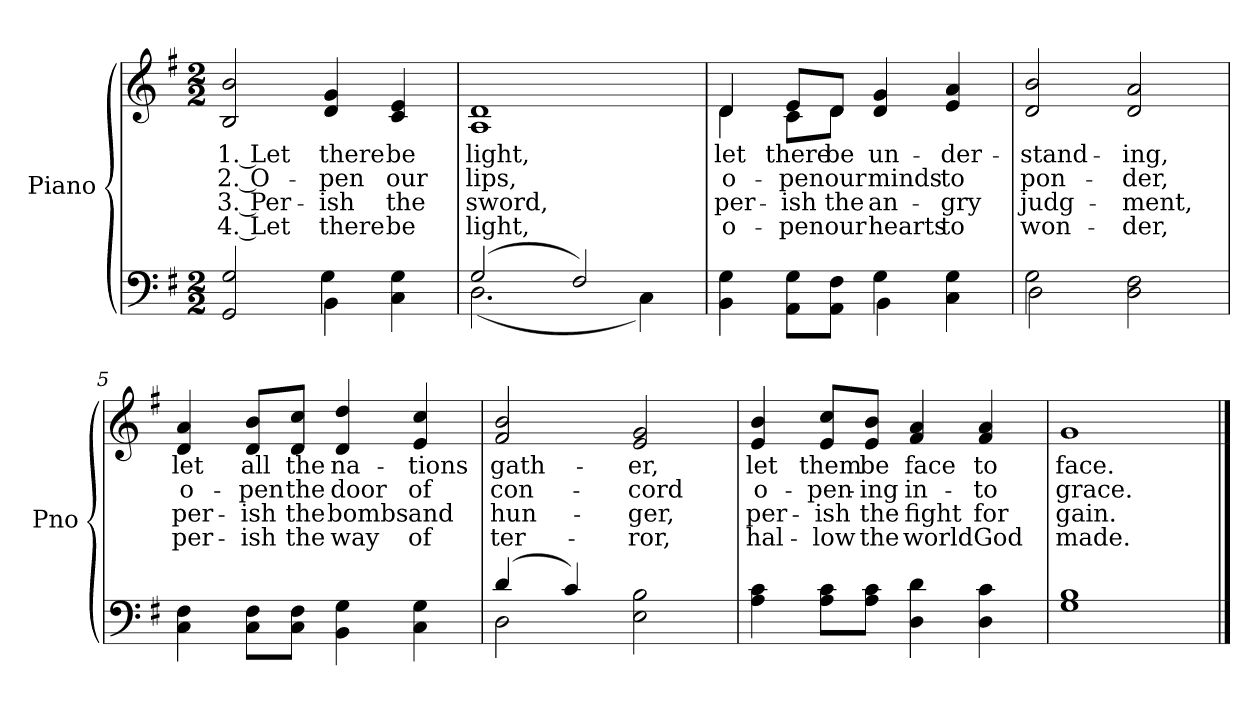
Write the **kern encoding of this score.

**kern	**kern	**text	**text	**text	**text
*part2	*part1	*part1	*part1	*part1	*part1
*staff2	*staff1	*staff1	*staff1	*staff1	*staff1
*I"Piano	*I"Piano	*	*	*	*
*I'Pno	*I'Pno	*	*	*	*
*clefF4	*clefG2	*	*	*	*
*k[f#]	*k[f#]	*	*	*	*
*M2/2	*M2/2	*	*	*	*
*MM126	*MM126	*	*	*	*
=1	=1	=1	=1	=1	=1
*^	*	*	*	*	*
!	!	!	!LO:LY:b	!LO:LY:b	!LO:LY:b	!LO:LY:b
2GG/ 2G/	2ryy	2B/ 2b/	1. Let	2. O-	3. Per-	4. Let
!	!	!	!LO:LY:b	!LO:LY:b	!LO:LY:b	!LO:LY:b
4BB\	4G\	4d/ 4g/	there	-pen	-ish	there
!	!	!	!LO:LY:b	!LO:LY:b	!LO:LY:b	!LO:LY:b
4C\ 4G\	4ryy	4c/ 4e/	be	our	the	be
=2	=2	=2	=2	=2	=2	=2
!	!	!	!LO:LY:b	!LO:LY:b	!LO:LY:b	!LO:LY:b
*	*	*^	*	*	*	*
(>2G/	(<2.D\	1d	1A	light,	lips,	sword,	light,
2F#/)	.	.	.	.	.	.	.
.	4C\)	.	.	.	.	.	.
=3	=3	=3	=3	=3	=3	=3	=3
!	!	!	!	!LO:LY:b	!LO:LY:b	!LO:LY:b	!LO:LY:b
4BB\ 4G\	2ryy	4d/	4d\	let	o-	per-	o-
!	!	!	!	!LO:LY:b	!LO:LY:b	!LO:LY:b	!LO:LY:b
8AA\ 8G\L	.	8e/L	8c\L	there	-pen	-ish	-pen
!	!	!	!	!LO:LY:b	!LO:LY:b	!LO:LY:b	!LO:LY:b
8AA\ 8F#\J	.	8d/J	8d\J	be	our	the	our
!	!	!	!	!LO:LY:b	!LO:LY:b	!LO:LY:b	!LO:LY:b
4G\	4BB\	4d/ 4g/	2ryy	un-	minds	an-	hearts
!	!	!	!	!LO:LY:b	!LO:LY:b	!LO:LY:b	!LO:LY:b
4C\ 4G\	4ryy	4e/ 4a/	.	-der-	to	-gry	to
*	*	*v	*v	*	*	*	*
=4	=4	=4	=4	=4	=4	=4
!	!	!	!LO:LY:b	!LO:LY:b	!LO:LY:b	!LO:LY:b
2G\	2D\	2d/ 2b/	-stand-	pon-	judg-	won-
!	!	!	!LO:LY:b	!LO:LY:b	!LO:LY:b	!LO:LY:b
2D\ 2F#\	2ryy	2d/ 2a/	-ing,	-der,	-ment,	-der,
!!LO:LB:g=z
=5	=5	=5	=5	=5	=5	=5
!	!	!	!LO:LY:b	!LO:LY:b	!LO:LY:b	!LO:LY:b
*v	*v	*	*	*	*	*
4C\ 4F#\	4d/ 4a/	let	o-	per-	per-
!	!	!LO:LY:b	!LO:LY:b	!LO:LY:b	!LO:LY:b
8C\ 8F#\L	8d/ 8b/L	all	-pen	-ish	-ish
!	!	!LO:LY:b	!LO:LY:b	!LO:LY:b	!LO:LY:b
8C\ 8F#\J	8d/ 8cc/J	the	the	the	the
!	!	!LO:LY:b	!LO:LY:b	!LO:LY:b	!LO:LY:b
4BB\ 4G\	4d/ 4dd/	na-	door	bombs	way
!	!	!LO:LY:b	!LO:LY:b	!LO:LY:b	!LO:LY:b
4C\ 4G\	4e/ 4cc/	-tions	of	and	of
=6	=6	=6	=6	=6	=6
*^	*	*	*	*	*
!	!	!	!LO:LY:b	!LO:LY:b	!LO:LY:b	!LO:LY:b
(>4d/	2D\	2f#/ 2b/	gath-	con-	hun-	ter-
4c/)	.	.	.	.	.	.
!	!	!	!LO:LY:b	!LO:LY:b	!LO:LY:b	!LO:LY:b
2E\ 2B\	2ryy	2e/ 2g/	-er,	-cord	-ger,	-ror,
=7	=7	=7	=7	=7	=7	=7
!	!	!	!LO:LY:b	!LO:LY:b	!LO:LY:b	!LO:LY:b
*v	*v	*	*	*	*	*
4A\ 4c\	4e/ 4b/	let	o-	per-	hal-
!	!	!LO:LY:b	!LO:LY:b	!LO:LY:b	!LO:LY:b
8A\ 8c\L	8e/ 8cc/L	them	-pen-	-ish	-low
!	!	!LO:LY:b	!LO:LY:b	!LO:LY:b	!LO:LY:b
8A\ 8c\J	8e/ 8b/J	be	-ing	the	the
!	!	!LO:LY:b	!LO:LY:b	!LO:LY:b	!LO:LY:b
4D\ 4d\	4f#/ 4a/	face	in-	fight	world
!	!	!LO:LY:b	!LO:LY:b	!LO:LY:b	!LO:LY:b
4D\ 4c\	4f#/ 4a/	to	-to	for	God
=8	=8	=8	=8	=8	=8
!	!	!LO:LY:b	!LO:LY:b	!LO:LY:b	!LO:LY:b
1G 1B	1g	face.	grace.	gain.	made.
==	==	==	==	==	==
*-	*-	*-	*-	*-	*-
